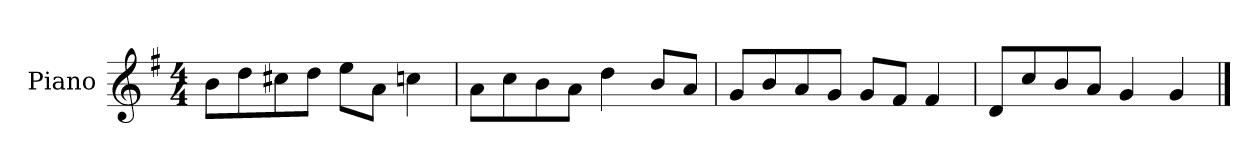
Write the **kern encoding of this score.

**kern
*part1
*staff1
*I"Piano
*I'P-no
*clefG2
*k[f#]
*M4/4
*MM90
=1
8b\L
8dd\
8cc#X\
8dd\J
8ee\L
8a\J
4ccn\
=2
8a\L
8cc\
8b\
8a\J
4dd\
8b/L
8a/J
=3
8g/L
8b/
8a/
8g/J
8g/L
8f#/J
4f#/
=4
8d/L
8cc/
8b/
8a/J
4g/
4g/
==
*-
